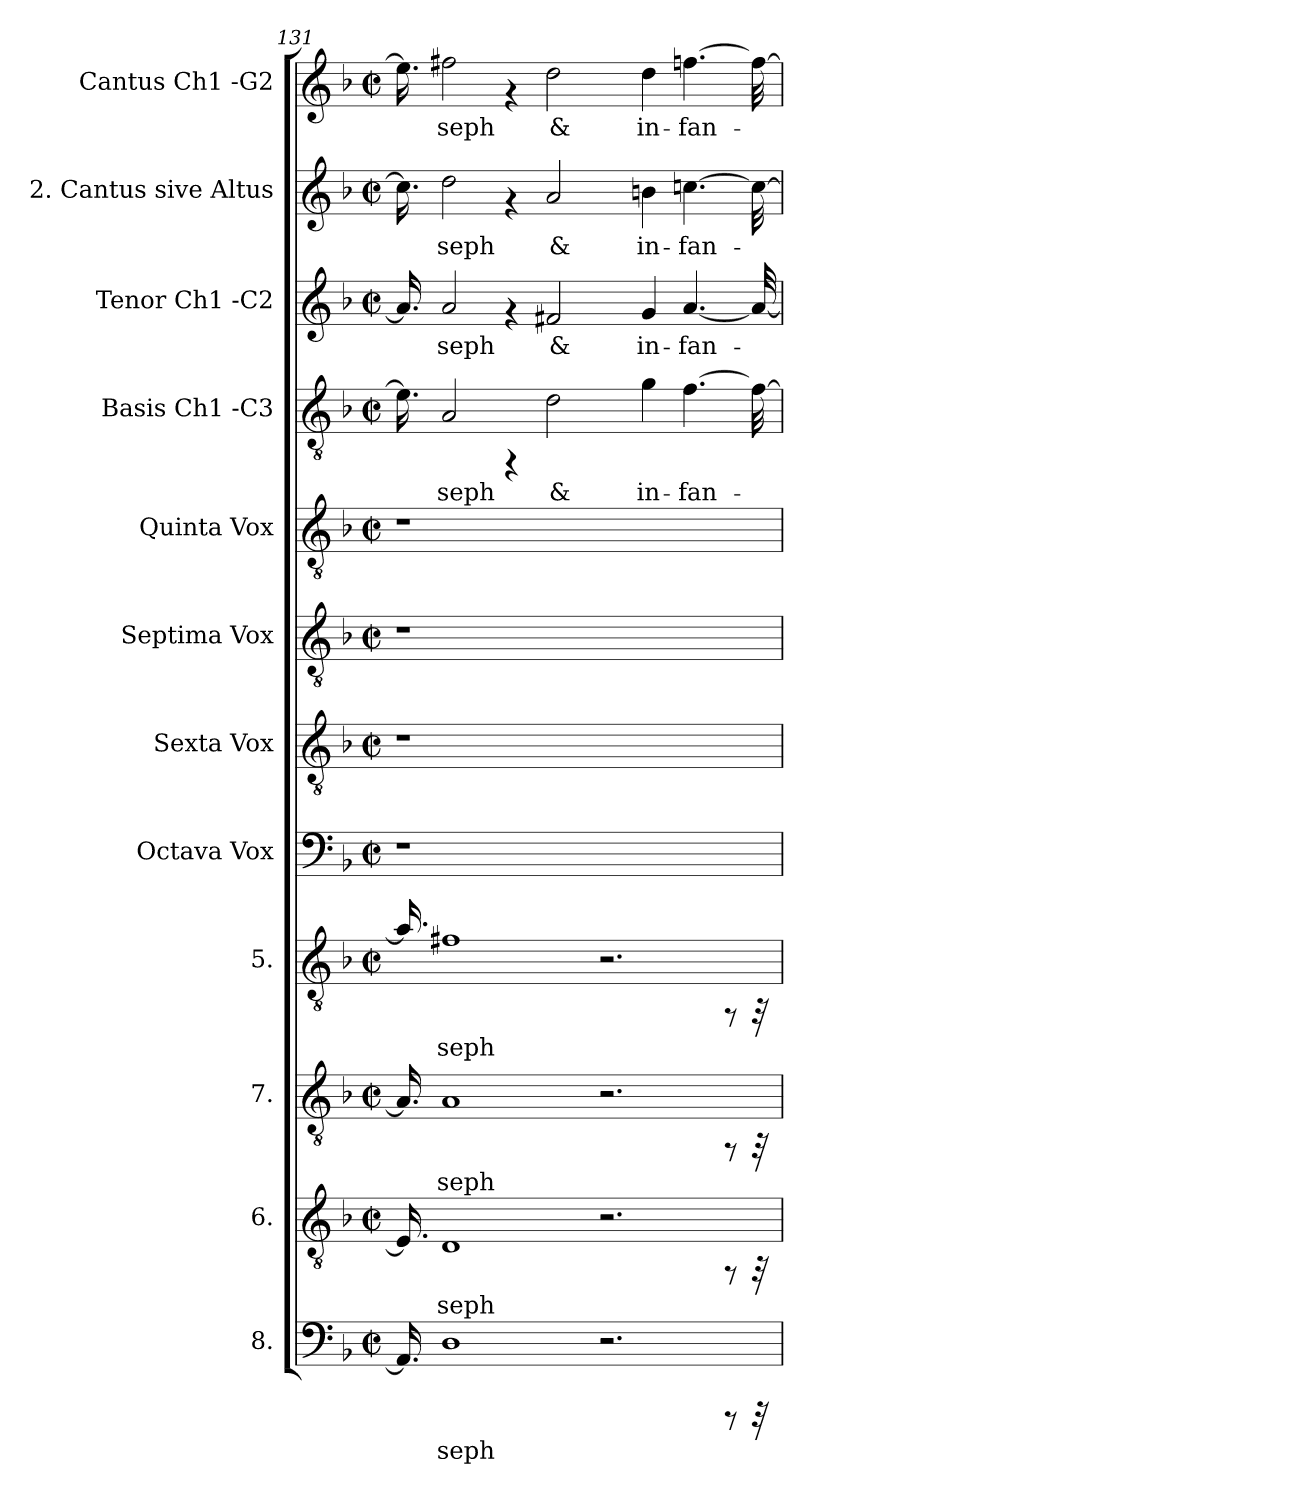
**kern	**text	**kern	**text	**kern	**text	**kern	**text	**kern	**kern	**kern	**kern	**kern	**text	**kern	**text	**kern	**text	**kern	**text
*part12	*part12	*part11	*part11	*part10	*part10	*part9	*part9	*part8	*part7	*part6	*part5	*part4	*part4	*part3	*part3	*part2	*part2	*part1	*part1
*staff12	*staff12	*staff11	*staff11	*staff10	*staff10	*staff9	*staff9	*staff8	*staff7	*staff6	*staff5	*staff4	*staff4	*staff3	*staff3	*staff2	*staff2	*staff1	*staff1
*I"8.	*	*I"6.	*	*I"7.	*	*I"5.	*	*I"Octava  Vox	*I"Sexta  Vox	*I"Septima  Vox	*I"Quinta  Vox	*I"Basis  Ch1 -C3	*	*I"Tenor  Ch1 -C2	*	*I"2. Cantus sive  Altus	*	*I"Cantus  Ch1 -G2	*
*	*	*	*	*	*	*	*	*	*	*	*	*I'B	*	*I'T	*	*I'A	*	*I'C	*
*clefF4	*	*clefGv2	*	*clefGv2	*	*clefGv2	*	*clefF4	*clefGv2	*clefGv2	*clefGv2	*clefGv2	*	*clefG2	*	*clefG2	*	*clefG2	*
*k[b-]	*	*k[b-]	*	*k[b-]	*	*k[b-]	*	*k[b-]	*k[b-]	*k[b-]	*k[b-]	*k[b-]	*	*k[b-]	*	*k[b-]	*	*k[b-]	*
*F:	*	*F:	*	*F:	*	*F:	*	*F:	*F:	*F:	*F:	*F:	*	*F:	*	*F:	*	*F:	*
*M2/2	*	*M2/2	*	*M2/2	*	*M2/2	*	*M2/2	*M2/2	*M2/2	*M2/2	*M2/2	*	*M2/2	*	*M2/2	*	*M2/2	*
*met(c|)	*	*met(c|)	*	*met(c|)	*	*met(c|)	*	*met(c|)	*met(c|)	*met(c|)	*met(c|)	*met(c|)	*	*met(c|)	*	*met(c|)	*	*met(c|)	*
=131	=131	=131	=131	=131	=131	=131	=131	=131	=131	=131	=131	=131	=131	=131	=131	=131	=131	=131	=131
16.AA/]	.	16.E/]	.	16.A/]	.	16.a/]	.	1r	1r	1r	1r	16.e\]	.	16.a/]	.	16.cc#\]	.	16.ee\]	.
!	!LO:LY:b:cj	!	!LO:LY:b:cj	!	!LO:LY:b:cj	!	!LO:LY:b:cj	!	!	!	!	!	!LO:LY:b:cj	!	!LO:LY:b:cj	!	!LO:LY:b:cj	!	!LO:LY:b:cj
1D	-seph	1D	-seph	1A	-seph	1f#X	-seph	.	.	.	.	2A/	-seph	2a/	-seph	2dd\	-seph	2ff#X\	-seph
.	.	.	.	.	.	.	.	.	.	.	.	4rFF	.	4rf	.	4rf	.	4rf	.
!	!	!	!	!	!	!	!	!	!	!	!	!	!LO:LY:b:cj	!	!LO:LY:b:cj	!	!LO:LY:b:cj	!	!LO:LY:b:cj
.	.	.	.	.	.	.	.	.	.	.	.	2d\	&	2f#X/	&	2a/	&	2dd\	&
.	.	.	.	.	.	.	.	1ryy	1ryy	1ryy	1ryy	.	.	.	.	.	.	.	.
2.r	.	2.r	.	2.r	.	2.r	.	.	.	.	.	.	.	.	.	.	.	.	.
!	!	!	!	!	!	!	!	!	!	!	!	!	!LO:LY:b:cj	!	!LO:LY:b:cj	!	!LO:LY:b:cj	!	!LO:LY:b:cj
.	.	.	.	.	.	.	.	.	.	.	.	4g\	in-	4g/	in-	4bn\	in-	4dd\	in-
!	!	!	!	!	!	!	!	!	!	!	!	!	!LO:LY:b:cj	!	!LO:LY:b:cj	!	!LO:LY:b:cj	!	!LO:LY:b:cj
.	.	.	.	.	.	.	.	.	.	.	.	[>4.f\	-fan-	[<4.a/	-fan-	[>4.cc\	-fan-	[>4.ffn\	-fan-
8rCCC	.	8rFF	.	8rFF	.	8rFF	.	.	.	.	.	.	.	.	.	.	.	.	.
32rCCC	.	32rFF	.	32rFF	.	32rFF	.	.	.	.	.	32f\_>	.	32a/_<	.	32cc\_>	.	32ff\_>	.
=	=	=	=	=	=	=	=	=	=	=	=	=	=	=	=	=	=	=	=
*-	*-	*-	*-	*-	*-	*-	*-	*-	*-	*-	*-	*-	*-	*-	*-	*-	*-	*-	*-
